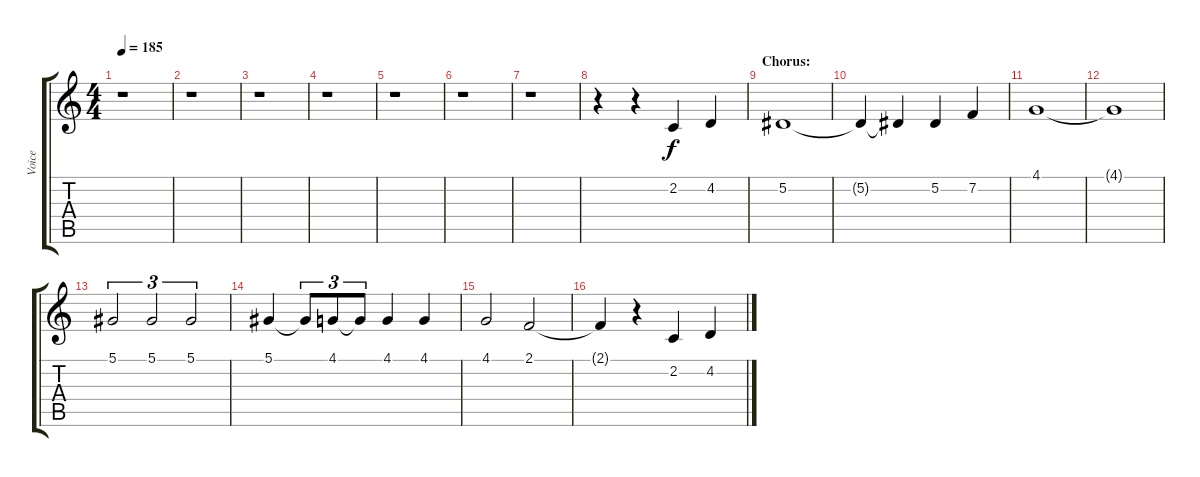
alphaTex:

\track ("Voice" "Voice") {instrument cello}
\staff {score tabs}
\tuning (Eb4 Bb3 Gb3 Db3 Ab2 Eb2) {hide}
\ts (4 4)
\tempo 185
\clef g2
\ks c
r.1{dy f} |
r.1 |
r.1 |
r.1 |
r.1 |
r.1 |
r.1 |
r.4 r.4 2.2.4 4.2.4 |
\section ("" "Chorus:")
5.2.1 |
5.2{t}.4 5.2{t}.4 5.2.4 7.2.4 |
4.1.1 |
4.1{t}.1 |
5.1.2{tu (3 2)} 5.1.2{tu (3 2)} 5.1.2{tu (3 2)} |
5.1.4 5.1{t}.8{tu (3 2)} 4.1.8{tu (3 2)} 4.1{t}.8{tu (3 2)} 4.1.4 4.1.4 |
4.1.2 2.1.2 |
2.1{t}.4 r.4 2.2.4 4.2.4
